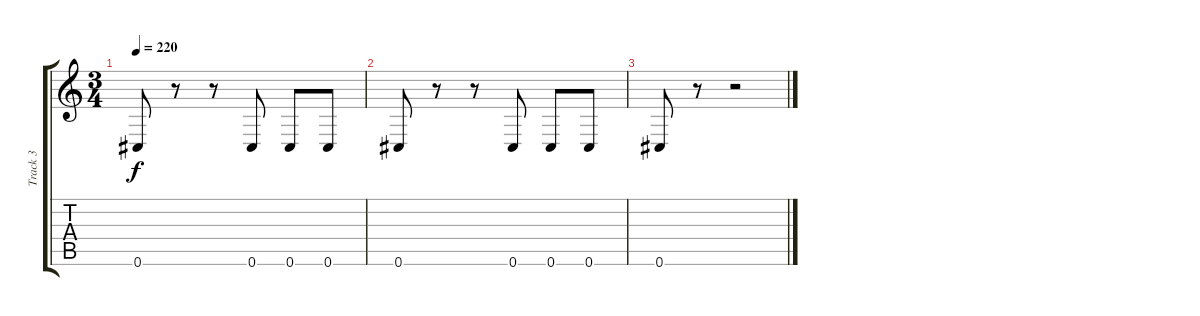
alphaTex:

\track ("Track 3" "Track 3") {instrument overdrivenguitar}
\staff {score tabs}
\tuning (Db4 Ab3 E3 B2 Gb2 Db2) {hide}
\ts (3 4)
\tempo 220
\clef g2
\ks c
0.6.8{dy f} r.8 r.8 0.6.8 0.6.8 0.6.8 |
0.6.8 r.8 r.8 0.6.8 0.6.8 0.6.8 |
0.6.8 r.8 r.2
